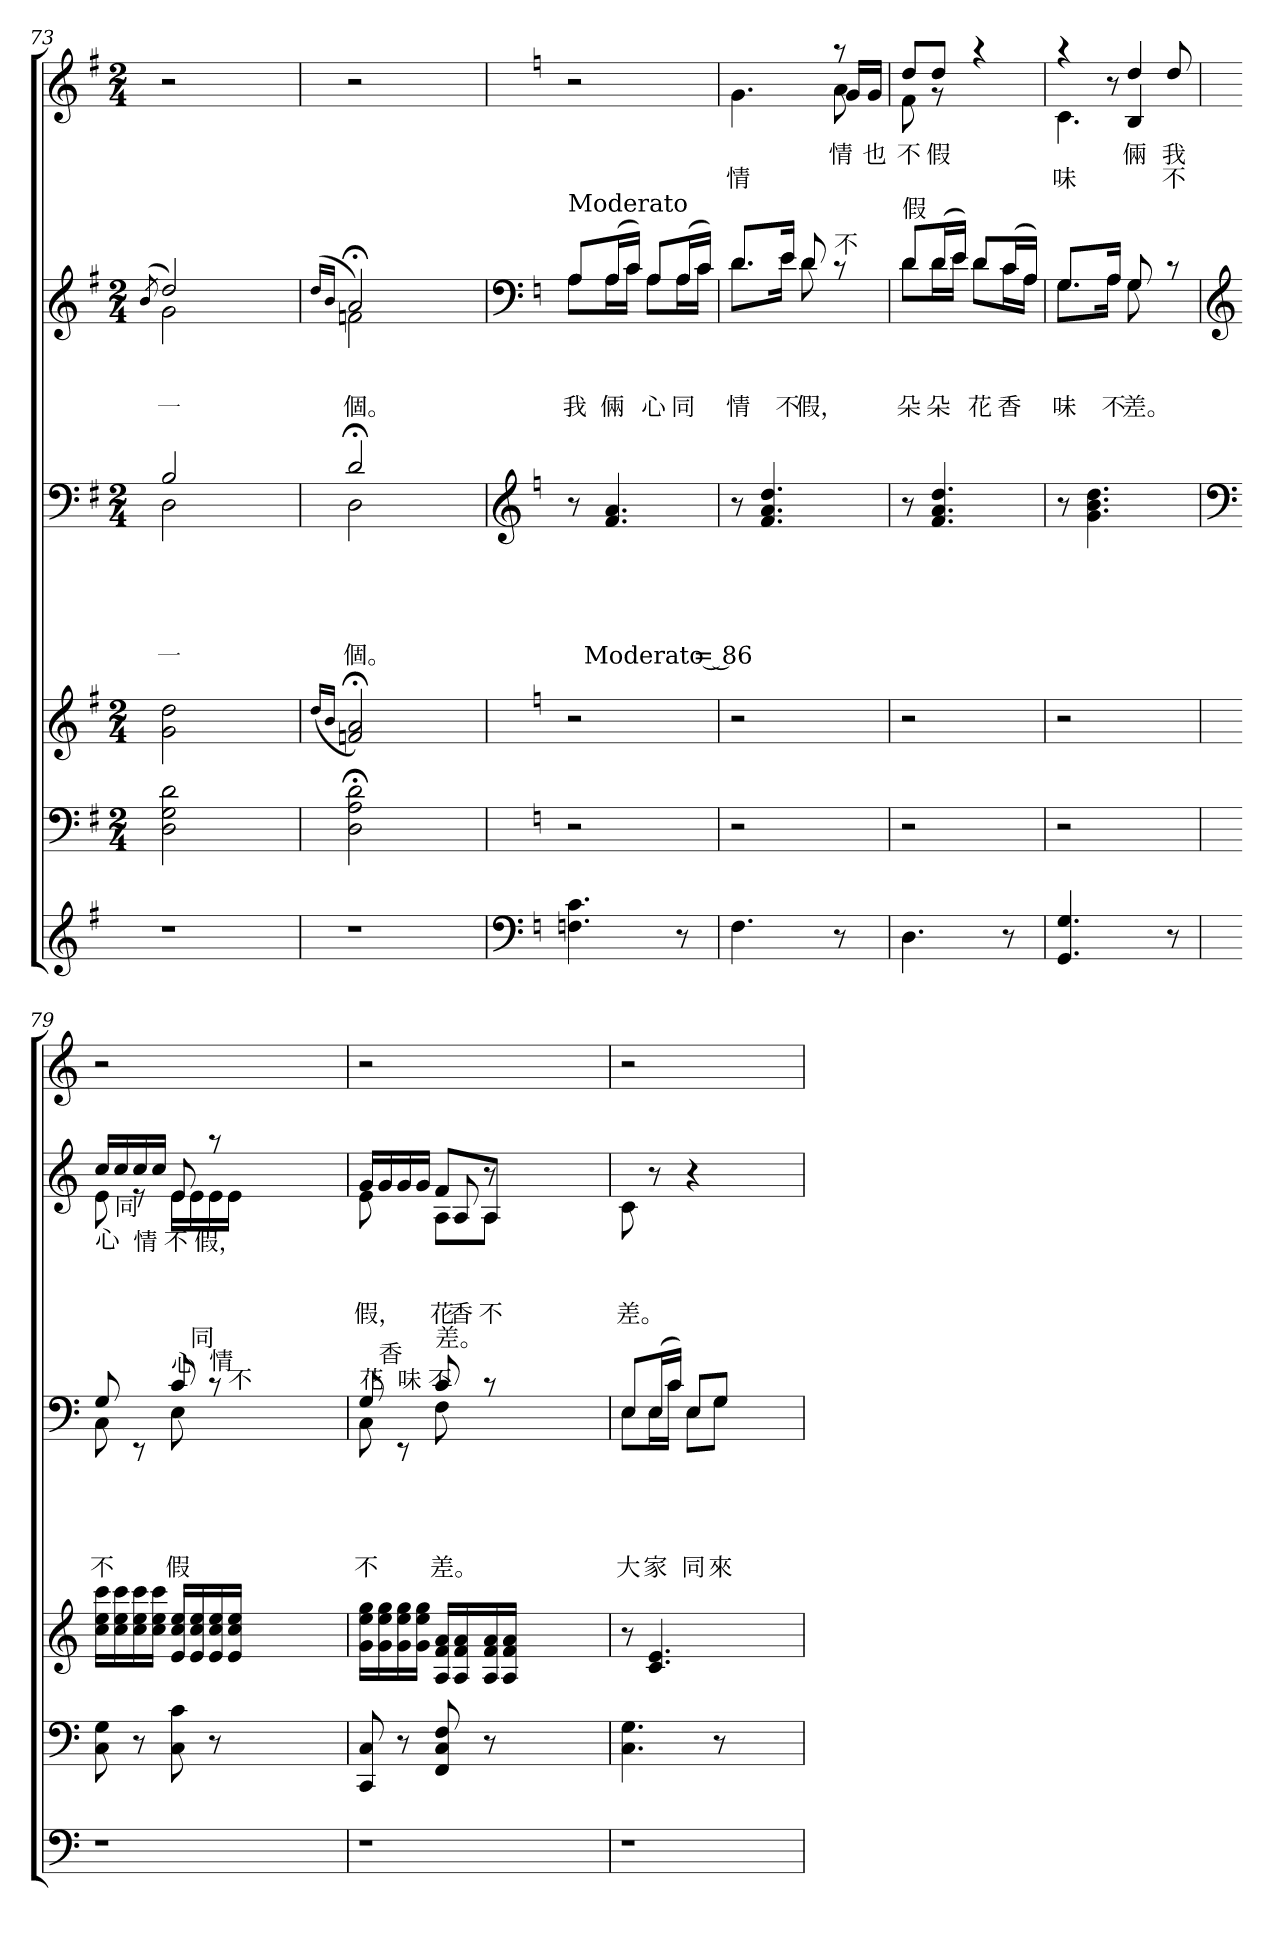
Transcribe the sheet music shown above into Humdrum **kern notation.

**kern	**kern	**kern	**kern	**text	**text	**text	**text	**text	**kern	**text	**text	**text	**kern	**text	**text
*part6	*part5	*part4	*part3	*part3	*part3	*part3	*part3	*part3	*part2	*part2	*part2	*part2	*part1	*part1	*part1
*staff6	*staff5	*staff4	*staff3	*staff3	*staff3	*staff3	*staff3	*staff3	*staff2	*staff2	*staff2	*staff2	*staff1	*staff1	*staff1
*clefG2	*clefF4	*clefG2	*clefF4	*	*	*	*	*	*clefG2	*	*	*	*clefG2	*	*
*k[f#]	*k[f#]	*k[f#]	*k[f#]	*	*	*	*	*	*k[f#]	*	*	*	*k[f#]	*	*
*G:	*G:	*G:	*G:	*	*	*	*	*	*G:	*	*	*	*G:	*	*
*	*M2/4	*M2/4	*M2/4	*	*	*	*	*	*M2/4	*	*	*	*M2/4	*	*
=73	=73	=73	=73	=73	=73	=73	=73	=73	=73	=73	=73	=73	=73	=73	=73
.	.	.	.	.	.	.	.	.	(<8qb/	.	.	.	.	.	.
!	!	!	!	!	!	!	!	!LO:LY:b	!	!	!	!LO:LY:b	!	!	!
*	*	*	*^	*	*	*	*	*	*^	*	*	*	*	*	*
1r	2D\ 2G\ 2d\	2g\ 2dd\	2B/	2D\	.	.	.	.	一	2dd/)	2g\	.	.	一	2r	.	.
.	2ryy	2ryy	2ryy	2ryy	.	.	.	.	.	2ryy	2ryy	.	.	.	2ryy	.	.
=74	=74	=74	=74	=74	=74	=74	=74	=74	=74	=74	=74	=74	=74	=74	=74	=74	=74
.	.	(<16qdd/LL	.	.	.	.	.	.	.	(<16qdd/LL	.	.	.	.	.	.	.
.	.	16qb/JJ	.	.	.	.	.	.	.	16qb/JJ	.	.	.	.	.	.	.
!	!	!	!	!	!	!	!	!	!LO:LY:b	!	!	!	!	!LO:LY:b	!	!	!
1r	2D\;< 2A\;< 2d\;<	2fn/; 2a/;)	2d;<;</	2D\	.	.	.	.	個。	2a;</)	2fn\	.	.	個。	2r	.	.
.	2ryy	2ryy	2ryy	2ryy	.	.	.	.	.	2ryy	2ryy	.	.	.	2ryy	.	.
*	*	*	*v	*v	*	*	*	*	*	*	*	*	*	*	*	*	*
!!LO:LB:g=z
=75	=75	=75	=75	=75	=75	=75	=75	=75	=75	=75	=75	=75	=75	=75	=75	=75
*clefF4	*	*	*clefG2	*	*	*	*	*	*clefF4	*	*	*	*	*	*	*
*k[]	*k[]	*k[]	*k[]	*	*	*	*	*	*k[]	*	*	*	*	*k[]	*	*
*C:	*C:	*C:	*C:	*	*	*	*	*	*C:	*	*	*	*	*C:	*	*
*	*	*	*	*	*	*	*	*	*MM86	*	*	*	*	*	*	*
*	*	*	*^	*	*	*	*	*	*	*	*	*	*	*	*	*
!	!	!	!	!	!	!	!	!	!	!LO:TX:a:t=Moderato	!	!	!	!	!	!	!
!	!	!	!	!	!	!	!	!	!	!	!	!	!	!LO:LY:b	!LO:N:vis=1	!	!
*	*	*	*v	*v	*	*	*	*	*	*	*	*	*	*	*^	*	*
4.Fn\ 4.c\	2r	2r	8r	.	.	.	.	.	8A/L	8A\L	.	.	我	2r	32ryy	.	.
.	.	.	.	.	.	.	.	.	.	.	.	.	.	.	4...ryy	.	.
!	!	!	!	!	!	!	!	!LO:LY:b	!	!	!	!	!LO:LY:b	!	!	!	!
.	.	.	4.f/ 4.a/	.	.	.	.	Moderato = 86	(>16A/L	16A\L	.	.	倆	.	.	.	.
.	.	.	.	.	.	.	.	.	16c/JJ)	16c\JJ	.	.	.	.	.	.	.
!	!	!	!	!	!	!	!	!	!	!	!	!	!LO:LY:b	!	!	!	!
.	.	.	.	.	.	.	.	.	8A/L	8A\L	.	.	心	.	.	.	.
!	!	!	!	!	!	!	!	!	!	!	!	!	!LO:LY:b	!	!	!	!
8r	.	.	.	.	.	.	.	.	(>16A/L	16A\L	.	.	同	.	.	.	.
.	.	.	.	.	.	.	.	.	16c/JJ)	16c\JJ	.	.	.	.	.	.	.
=76	=76	=76	=76	=76	=76	=76	=76	=76	=76	=76	=76	=76	=76	=76	=76	=76	=76
!	!	!	!	!	!	!	!	!	!	!	!	!	!LO:LY:b	!	!	!	!LO:LY:b
*	*	*	*	*	*	*	*	*	*	*	*	*	*	*	*^	*	*
4.F\	2r	2r	8r	.	.	.	.	.	8.d/L	8.d\L	.	.	情	4.g\	4.ryy	4.ryy	.	情
.	.	.	4.f/ 4.a/ 4.dd/	.	.	.	.	.	.	.	.	.	.	.	.	.	.	.
!	!	!	!	!	!	!	!	!	!	!	!	!	!LO:LY:b	!	!	!	!	!
.	.	.	.	.	.	.	.	.	16e/Jk	16e\Jk	.	.	不	.	.	.	.	.
!	!	!	!	!	!	!	!	!	!	!	!	!	!LO:LY:b	!	!	!	!	!
.	.	.	.	.	.	.	.	.	8d/	8d\	.	.	假，	.	.	.	.	.
!	!	!	!	!	!	!	!	!	!LO:TX:a:t=不	!	!	!	!	!	!	!	!	!
!	!	!	!	!	!	!	!	!	!	!	!	!	!	!	!	!	!LO:LY:b	!
8r	.	.	.	.	.	.	.	.	8rc	8ryy	.	.	.	8raa	8a\	16g/LL	情	.
!	!	!	!	!	!	!	!	!	!	!	!	!	!	!	!	!	!LO:LY:b	!
.	.	.	.	.	.	.	.	.	.	.	.	.	.	.	.	16g/JJ	也	.
=77	=77	=77	=77	=77	=77	=77	=77	=77	=77	=77	=77	=77	=77	=77	=77	=77	=77	=77
!	!	!	!	!	!	!	!	!	!LO:TX:a:t=假	!	!	!	!	!	!	!	!	!
!	!	!	!	!	!	!	!	!	!	!	!	!	!LO:LY:b	!	!	!	!LO:LY:b	!
*	*	*	*	*	*	*	*	*	*	*	*	*	*	*	*v	*v	*	*
4.D\	2r	2r	8r	.	.	.	.	.	8d/L	8d\L	.	.	朵	8dd/L	8f\	不	.
!	!	!	!	!	!	!	!	!	!	!	!	!	!LO:LY:b	!	!	!LO:LY:b	!
.	.	.	4.f/ 4.a/ 4.dd/	.	.	.	.	.	(>16d/L	16d\L	.	.	朵	8dd/J	8rg	假	.
.	.	.	.	.	.	.	.	.	16e/JJ)	16e\JJ	.	.	.	.	.	.	.
!	!	!	!	!	!	!	!	!	!	!	!	!	!LO:LY:b	!	!	!	!
.	.	.	.	.	.	.	.	.	8d/L	8d\L	.	.	花	4raa	4ryy	.	.
!	!	!	!	!	!	!	!	!	!	!	!	!	!LO:LY:b	!	!	!	!
8r	.	.	.	.	.	.	.	.	(>16c/L	16c\L	.	.	香	.	.	.	.
.	.	.	.	.	.	.	.	.	16A/JJ)	16A\JJ	.	.	.	.	.	.	.
*	*	*	*	*	*	*	*	*	*	*	*	*	*	*v	*v	*	*
=78	=78	=78	=78	=78	=78	=78	=78	=78	=78	=78	=78	=78	=78	=78	=78	=78
!	!	!	!	!	!	!	!	!	!	!	!	!	!LO:LY:b	!	!	!LO:LY:b
*	*	*	*	*	*	*	*	*	*	*	*	*	*	*^	*	*
*	*	*	*	*	*	*	*	*	*	*	*	*	*	*	*^	*	*
*	*	*	*	*	*	*	*	*	*	*	*	*	*	*	*	*^	*	*
4.GG/ 4.G/	2r	2r	8r	.	.	.	.	.	8.G/L	8.G\L	.	.	味	4raa	4.c\	8.ryy	4ryy	.	味
.	.	.	4.g\ 4.b\ 4.dd\	.	.	.	.	.	.	.	.	.	.	.	.	.	.	.	.
!	!	!	!	!	!	!	!	!	!	!	!	!	!LO:LY:b	!	!	!	!	!	!
.	.	.	.	.	.	.	.	.	16A/Jk	16A\Jk	.	.	不	.	.	8r	.	.	.
!	!	!	!	!	!	!	!	!	!	!	!	!	!LO:LY:b	!	!	!	!	!LO:LY:b	!
.	.	.	.	.	.	.	.	.	8G/	8G\	.	.	差。	4B/	.	.	4dd/	倆	.
.	.	.	.	.	.	.	.	.	.	.	.	.	.	.	.	16ryy	.	.	.
!	!	!	!	!	!	!	!	!	!	!	!	!	!	!	!	!	!	!LO:LY:b	!LO:LY:b
8r	.	.	.	.	.	.	.	.	8rc	8ryy	.	.	.	.	8ryy	8dd/	.	我	不
*	*	*	*	*	*	*	*	*	*	*	*	*	*	*v	*v	*v	*v	*	*
!!LO:PB:g=z
=79	=79	=79	=79	=79	=79	=79	=79	=79	=79	=79	=79	=79	=79	=79	=79	=79
*	*	*	*clefF4	*	*	*	*	*	*clefG2	*	*	*	*	*	*	*
*	*	*	*	*	*	*	*	*	*	*	*	*	*	*^	*	*
*	*	*	*	*	*	*	*	*	*	*	*	*	*	*	*^	*	*
!	!	!	!	!	!	!	!	!	!LO:TX:b:t=心	!	!	!	!	!	!	!	!	!
!	!	!	!LO:TX:a:t=差	!	!	!	!	!	!	!	!	!	!	!	!	!	!	!
!	!	!	!	!	!	!	!	!LO:LY:b	!	!	!	!	!	!	!	!	!	!
*	*	*	*^	*	*	*	*	*	*	*	*	*	*	*	*	*	*	*
*	*	*	*	*^	*	*	*	*	*	*	*	*	*	*	*	*	*	*	*
*	*	*	*	*	*^	*	*	*	*	*	*	*	*	*	*	*v	*v	*v	*	*
1r	8C\ 8G\	16cc\ 16ee\ 16ccc\LL	8G/	8C\	4ryy	4..ryy	.	.	.	.	不	16cc/LL	8e\	.	.	.	2r	.	.
!	!	!	!	!	!	!	!	!	!	!	!	!LO:TX:b:t=同	!	!	!	!	!	!	!
.	.	16cc\ 16ee\ 16ccc\	.	.	.	.	.	.	.	.	.	16cc/	.	.	.	.	.	.	.
!	!	!	!	!	!	!	!	!	!	!	!	!LO:TX:b:t=情 不 假，	!	!	!	!	!	!	!
.	8r	16cc\ 16ee\ 16ccc\	8ryy	8rEE	.	.	.	.	.	.	.	16cc/	8re	.	.	.	.	.	.
.	.	16cc\ 16ee\ 16ccc\JJ	.	.	.	.	.	.	.	.	.	16cc/JJ	.	.	.	.	.	.	.
!	!	!	!LO:TX:a:t=心	!	!	!	!	!	!	!	!	!	!	!	!	!	!	!	!
!	!	!	!	!	!	!	!	!	!	!	!LO:LY:b	!	!	!	!	!	!	!	!
.	8C\ 8c\	16e/ 16cc/ 16ee/LL	8c/	8E\	16ryy	.	.	.	.	.	假	8e/	16e\LL	.	.	.	.	.	.
!	!	!	!	!	!LO:TX:a:t=同	!	!	!	!	!	!	!	!	!	!	!	!	!	!
.	.	16e/ 16cc/ 16ee/	.	.	2ryy	.	.	.	.	.	.	.	16e\	.	.	.	.	.	.
!	!	!	!LO:TX:a:t=情	!	!	!	!	!	!	!	!	!	!	!	!	!	!	!	!
.	8r	16e/ 16cc/ 16ee/	8rc	2ryy	.	.	.	.	.	.	.	8raa	16e\	.	.	.	.	.	.
!	!	!	!	!	!	!LO:TX:a:t=不	!	!	!	!	!	!	!	!	!	!	!	!	!
.	.	16e/ 16cc/ 16ee/JJ	.	.	.	2ryy	.	.	.	.	.	.	16e\JJ	.	.	.	.	.	.
.	2ryy	2ryy	2ryy	.	.	.	.	.	.	.	.	2ryy	2ryy	.	.	.	2ryy	.	.
.	.	.	.	.	8.ryy	.	.	.	.	.	.	.	.	.	.	.	.	.	.
.	.	.	.	8ryy	.	.	.	.	.	.	.	.	.	.	.	.	.	.	.
.	.	.	.	.	.	16ryy	.	.	.	.	.	.	.	.	.	.	.	.	.
=80	=80	=80	=80	=80	=80	=80	=80	=80	=80	=80	=80	=80	=80	=80	=80	=80	=80	=80	=80
!	!	!	!LO:TX:a:t=花	!	!	!	!	!	!	!	!	!	!	!	!	!	!	!	!
!	!	!	!	!	!	!	!	!	!	!	!LO:LY:b	!	!	!	!	!LO:LY:b	!	!	!
*	*	*	*	*	*v	*v	*	*	*	*	*	*^	*^	*	*	*	*	*	*
1r	8CC/ 8C/	16g\ 16ee\ 16gg\LL	8G/	8C\	16ryy	.	.	.	.	不	16g/LL	8e\	4ryy	4.ryy	.	.	假，	2r	.	.
!	!	!	!	!	!LO:TX:a:t=香	!	!	!	!	!	!	!	!	!	!	!	!	!	!	!
.	.	16g\ 16ee\ 16gg\	.	.	2...ryy	.	.	.	.	.	16g/	.	.	.	.	.	.	.	.	.
!	!	!	!LO:TX:a:t=味 不	!	!	!	!	!	!	!	!	!	!	!	!	!	!	!	!	!
.	8r	16g\ 16ee\ 16gg\	8ryy	8rEE	.	.	.	.	.	.	16g/	8ryy	.	.	.	.	.	.	.	.
.	.	16g\ 16ee\ 16gg\JJ	.	.	.	.	.	.	.	.	16g/JJ	.	.	.	.	.	.	.	.	.
!	!	!	!LO:TX:a:t=差。	!	!	!	!	!	!	!	!	!	!	!	!	!	!	!	!	!
!	!	!	!	!	!	!	!	!	!	!LO:LY:b	!	!	!	!	!	!	!LO:LY:b	!	!	!
.	8FF/ 8C/ 8F/	16A/ 16f/ 16a/LL	8c/	8F\	.	.	.	.	.	差。	8A\L	8f/L	16ryy	.	.	.	花	.	.	.
!	!	!	!	!	!	!	!	!	!	!	!	!	!	!	!	!	!LO:LY:b	!	!	!
.	.	16A/ 16f/ 16a/	.	.	.	.	.	.	.	.	.	.	8A/	.	.	.	香	.	.	.
!	!	!	!	!	!	!	!	!	!	!	!	!	!	!	!	!	!LO:LY:b:rj	!	!	!
!	!	!	!	!	!	!	!	!	!	!	!	!	!	!	!	!	!LO:LY:b	!	!	!
.	8r	16A/ 16f/ 16a/	8rc	2ryy	.	.	.	.	.	.	8A\J	8A/J	.	8r	.	.	不	.	.	.
.	.	16A/ 16f/ 16a/JJ	.	.	.	.	.	.	.	.	.	.	2ryy	.	.	.	.	.	.	.
.	2ryy	2ryy	2ryy	.	.	.	.	.	.	.	2ryy	2ryy	.	2ryy	.	.	.	2ryy	.	.
.	.	.	.	8ryy	.	.	.	.	.	.	.	.	.	.	.	.	.	.	.	.
.	.	.	.	.	.	.	.	.	.	.	.	.	16ryy	.	.	.	.	.	.	.
*	*	*	*	*	*	*	*	*	*	*	*	*	*v	*v	*	*	*	*	*	*
=81	=81	=81	=81	=81	=81	=81	=81	=81	=81	=81	=81	=81	=81	=81	=81	=81	=81	=81	=81
!	!	!	!	!	!	!	!	!	!	!LO:LY:b	!	!	!	!	!	!LO:LY:b	!	!	!
*	*	*	*	*v	*v	*	*	*	*	*	*	*	*	*	*	*	*	*	*
*	*	*	*	*	*	*	*	*	*	*v	*v	*v	*	*	*	*	*	*
1r	4.C\ 4.G\	8r	8E/L	8E\L	.	.	.	.	大	8c\	.	.	差。	2r	.	.
!	!	!	!	!	!	!	!	!	!LO:LY:b	!	!	!	!	!	!	!
.	.	4.c/ 4.e/	(>16E/L	16E\L	.	.	.	.	家	8r	.	.	.	.	.	.
.	.	.	16c/JJ)	16c\JJ	.	.	.	.	.	.	.	.	.	.	.	.
!	!	!	!	!	!	!	!	!	!LO:LY:b	!	!	!	!	!	!	!
.	.	.	8E/L	8E\L	.	.	.	.	同	4r	.	.	.	.	.	.
!	!	!	!	!	!	!	!	!	!LO:LY:b	!	!	!	!	!	!	!
.	8r	.	8G/J	8G\J	.	.	.	.	來	.	.	.	.	.	.	.
.	2ryy	2ryy	2ryy	2ryy	.	.	.	.	.	2ryy	.	.	.	2ryy	.	.
*	*	*	*v	*v	*	*	*	*	*	*	*	*	*	*	*	*
=	=	=	=	=	=	=	=	=	=	=	=	=	=	=	=
*-	*-	*-	*-	*-	*-	*-	*-	*-	*-	*-	*-	*-	*-	*-	*-
